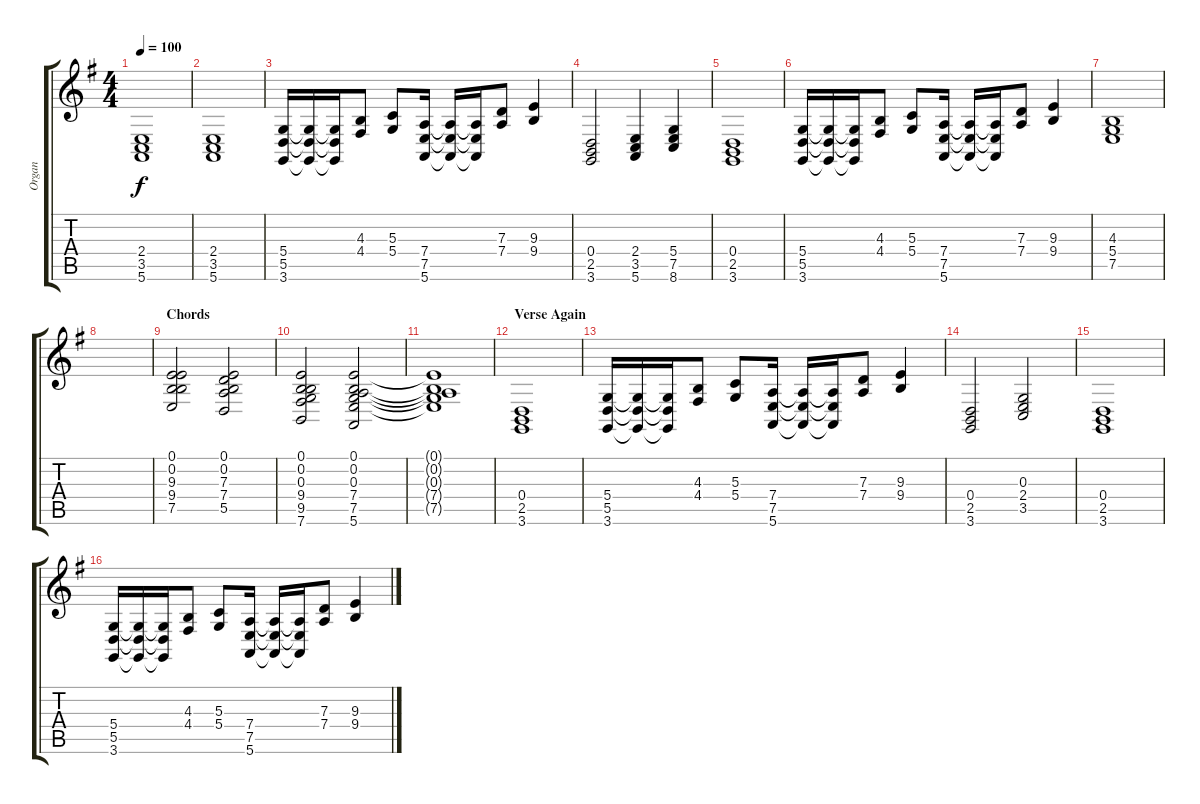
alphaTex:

\track ("Organ" "Organ") {instrument drawbarorgan}
\staff {score tabs}
\tuning (E4 B3 G3 D3 A2 E2) {hide}
\ts (4 4)
\tempo 100
\clef g2
\ks eminor
(2.4 3.5 5.6).1{dy f} |
(2.4 3.5 5.6).1 |
(5.4 5.5 3.6).16 (5.4{t} 5.5{t} 3.6{t}).16 (5.4{t} 5.5{t} 3.6{t}).16 (4.3 4.4).8 (5.3 5.4).8 (7.4 7.5 5.6).16 (7.4{t} 7.5{t} 5.6{t}).16 (7.4{t} 7.5{t} 5.6{t}).16 (7.3 7.4).8 (9.3 9.4).4 |
(0.4 2.5 3.6).2 (2.4 3.5 5.6).4 (5.4 7.5 8.6).4 |
(0.4 2.5 3.6).1 |
(5.4 5.5 3.6).16 (5.4{t} 5.5{t} 3.6{t}).16 (5.4{t} 5.5{t} 3.6{t}).16 (4.3 4.4).8 (5.3 5.4).8 (7.4 7.5 5.6).16 (7.4{t} 7.5{t} 5.6{t}).16 (7.4{t} 7.5{t} 5.6{t}).16 (7.3 7.4).8 (9.3 9.4).4 |
(4.3 5.4 7.5).1 |
|
\section ("" "Chords")
(0.1 0.2 9.3 9.4 7.5).2 (0.1 0.2 7.3 7.4 5.5).2 |
(0.1 0.2 0.3 9.4 9.5 7.6).2 (0.1 0.2 0.3 7.4 7.5 5.6).2 |
(0.1{t} 0.2{t} 0.3{t} 7.4{t} 7.5{t}).1 |
\section ("" "Verse Again")
(0.4 2.5 3.6).1 |
(5.4 5.5 3.6).16 (5.4{t} 5.5{t} 3.6{t}).16 (5.4{t} 5.5{t} 3.6{t}).16 (4.3 4.4).8 (5.3 5.4).8 (7.4 7.5 5.6).16 (7.4{t} 7.5{t} 5.6{t}).16 (7.4{t} 7.5{t} 5.6{t}).16 (7.3 7.4).8 (9.3 9.4).4 |
(0.4 2.5 3.6).2 (0.3 2.4 3.5).2 |
(0.4 2.5 3.6).1 |
(5.4 5.5 3.6).16 (5.4{t} 5.5{t} 3.6{t}).16 (5.4{t} 5.5{t} 3.6{t}).16 (4.3 4.4).8 (5.3 5.4).8 (7.4 7.5 5.6).16 (7.4{t} 7.5{t} 5.6{t}).16 (7.4{t} 7.5{t} 5.6{t}).16 (7.3 7.4).8 (9.3 9.4).4
